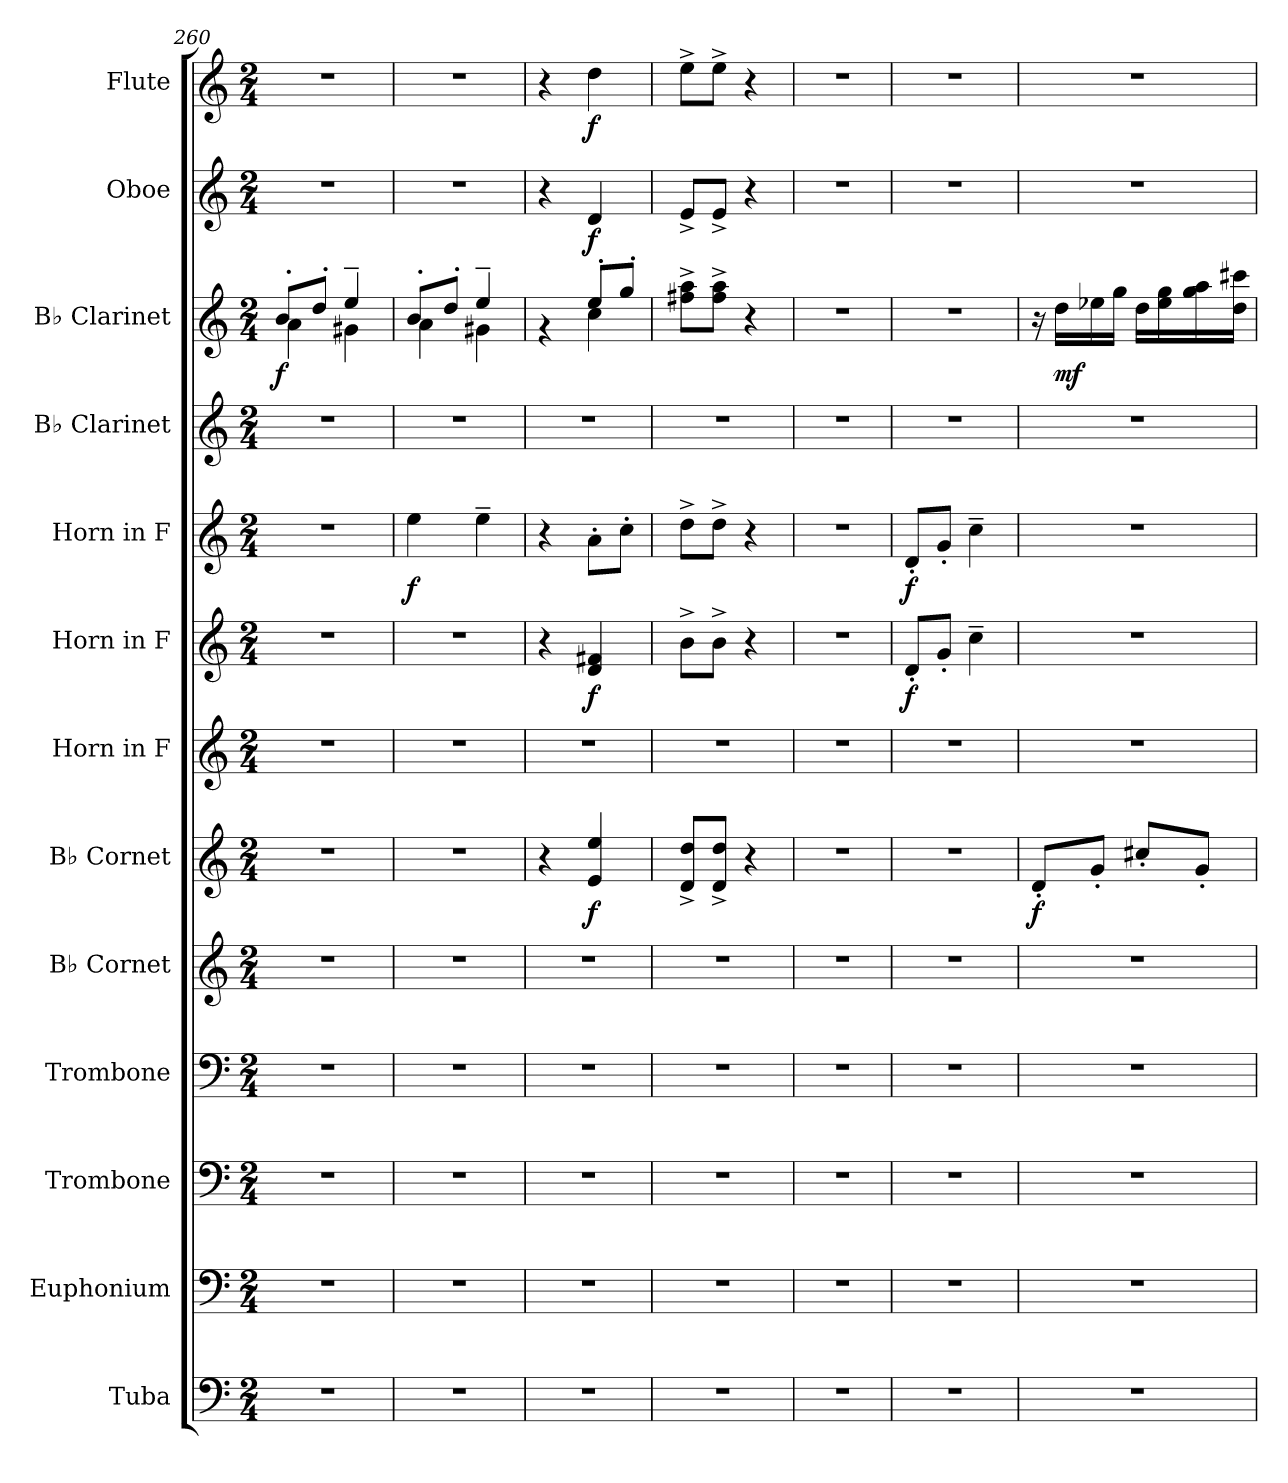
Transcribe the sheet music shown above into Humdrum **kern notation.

**kern	**kern	**kern	**kern	**kern	**kern	**dynam	**kern	**kern	**dynam	**kern	**dynam	**kern	**kern	**dynam	**kern	**dynam	**kern	**dynam
*part13	*part12	*part11	*part10	*part9	*part8	*part8	*part7	*part6	*part6	*part5	*part5	*part4	*part3	*part3	*part2	*part2	*part1	*part1
*staff13	*staff12	*staff11	*staff10	*staff9	*staff8	*staff8	*staff7	*staff6	*staff6	*staff5	*staff5	*staff4	*staff3	*staff3	*staff2	*staff2	*staff1	*staff1
*I"Tuba	*I"Euphonium	*I"Trombone	*I"Trombone	*I"B♭ Cornet	*I"B♭ Cornet	*	*I"Horn in F	*I"Horn in F	*	*I"Horn in F	*	*I"B♭ Clarinet	*I"B♭ Clarinet	*	*I"Oboe	*	*I"Flute	*
*I'Tba.	*I'Euph.	*I'Tbn.	*I'Tbn.	*I'B♭ Cnt.	*I'B♭ Cnt.	*	*	*	*	*	*	*I'B♭ Cl.	*I'B♭ Cl.	*	*I'Ob.	*	*I'Fl.	*
*clefF4	*clefF4	*clefF4	*clefF4	*clefG2	*clefG2	*	*clefG2	*clefG2	*	*clefG2	*	*clefG2	*clefG2	*	*clefG2	*	*clefG2	*
*	*	*	*	*ITrd1c2	*ITrd1c2	*	*ITrd4c7	*ITrd4c7	*	*ITrd4c7	*	*ITrd1c2	*ITrd1c2	*	*	*	*	*
*k[]	*k[]	*k[]	*k[]	*k[b-e-]	*k[b-e-]	*	*k[b-]	*k[b-]	*	*k[b-]	*	*k[b-e-]	*k[b-e-]	*	*k[]	*	*k[]	*
*M2/4	*M2/4	*M2/4	*M2/4	*M2/4	*M2/4	*	*M2/4	*M2/4	*	*M2/4	*	*M2/4	*M2/4	*	*M2/4	*	*M2/4	*
=260	=260	=260	=260	=260	=260	=260	=260	=260	=260	=260	=260	=260	=260	=260	=260	=260	=260	=260
*	*	*	*	*	*	*	*	*	*	*	*	*	*^	*	*	*	*	*
!	!	!	!	!	!	!	!	!	!	!	!	!	!	!	!LO:DY:b	!	!	!	!
2r	2r	2r	2r	2r	2r	.	2r	2r	.	2r	.	2r	8a'/L	4g\	f	2r	.	2r	.
.	.	.	.	.	.	.	.	.	.	.	.	.	8cc'/J	.	.	.	.	.	.
.	.	.	.	.	.	.	.	.	.	.	.	.	4dd~/	4f#X\	.	.	.	.	.
=261	=261	=261	=261	=261	=261	=261	=261	=261	=261	=261	=261	=261	=261	=261	=261	=261	=261	=261	=261
!	!	!	!	!	!	!	!	!	!	!	!LO:DY:b	!	!	!	!	!	!	!	!
2r	2r	2r	2r	2r	2r	.	2r	2r	.	4a\	f	2r	8a'/L	4g\	.	2r	.	2r	.
.	.	.	.	.	.	.	.	.	.	.	.	.	8cc'/J	.	.	.	.	.	.
.	.	.	.	.	.	.	.	.	.	4a~\	.	.	4dd~/	4f#X\	.	.	.	.	.
!!LO:PB:g=z
=262	=262	=262	=262	=262	=262	=262	=262	=262	=262	=262	=262	=262	=262	=262	=262	=262	=262	=262	=262
2r	2r	2r	2r	2r	4r	.	2r	4r	.	4r	.	2r	4rg	4ryy	.	4r	.	4r	.
!	!	!	!	!	!	!LO:DY:b	!	!	!LO:DY:b	!	!	!	!	!	!	!	!LO:DY:b	!	!LO:DY:b
.	.	.	.	.	4d/ 4dd/	f	.	4G/ 4Bn/	f	8d'\L	.	.	8dd'/L	4b-\	.	4d/	f	4dd\	f
.	.	.	.	.	.	.	.	.	.	8f'\J	.	.	8ff'/J	.	.	.	.	.	.
*	*	*	*	*	*	*	*	*	*	*	*	*	*v	*v	*	*	*	*	*
=263	=263	=263	=263	=263	=263	=263	=263	=263	=263	=263	=263	=263	=263	=263	=263	=263	=263	=263
2r	2r	2r	2r	2r	8c/^ 8cc/^L	.	2r	8e^\L	.	8g^\L	.	2r	8een\^ 8gg\^L	.	8e^/L	.	8ee^\L	.
.	.	.	.	.	8c/^ 8cc/^J	.	.	8e^\J	.	8g^\J	.	.	8ee\^ 8gg\^J	.	8e^/J	.	8ee^\J	.
.	.	.	.	.	4r	.	.	4r	.	4r	.	.	4r	.	4r	.	4r	.
=264	=264	=264	=264	=264	=264	=264	=264	=264	=264	=264	=264	=264	=264	=264	=264	=264	=264	=264
2r	2r	2r	2r	2r	2r	.	2r	2r	.	2r	.	2r	2r	.	2r	.	2r	.
=265	=265	=265	=265	=265	=265	=265	=265	=265	=265	=265	=265	=265	=265	=265	=265	=265	=265	=265
!	!	!	!	!	!	!	!	!	!LO:DY:b	!	!LO:DY:b	!	!	!	!	!	!	!
2r	2r	2r	2r	2r	2r	.	2r	8G'/L	f	8G'/L	f	2r	2r	.	2r	.	2r	.
.	.	.	.	.	.	.	.	8c'/J	.	8c'/J	.	.	.	.	.	.	.	.
.	.	.	.	.	.	.	.	4f~\	.	4f~\	.	.	.	.	.	.	.	.
=266	=266	=266	=266	=266	=266	=266	=266	=266	=266	=266	=266	=266	=266	=266	=266	=266	=266	=266
!	!	!	!	!	!	!LO:DY:b	!	!	!	!	!	!	!	!	!	!	!	!
2r	2r	2r	2r	2r	8c'/L	f	2r	2r	.	2r	.	2r	16r	.	2r	.	2r	.
!	!	!	!	!	!	!	!	!	!	!	!	!	!	!LO:DY:b	!	!	!	!
.	.	.	.	.	.	.	.	.	.	.	.	.	16cc\LL	mf	.	.	.	.
.	.	.	.	.	8f'/J	.	.	.	.	.	.	.	16dd-X\	.	.	.	.	.
.	.	.	.	.	.	.	.	.	.	.	.	.	16ff\JJ	.	.	.	.	.
.	.	.	.	.	8bn'/L	.	.	.	.	.	.	.	16cc\LL	.	.	.	.	.
.	.	.	.	.	.	.	.	.	.	.	.	.	16dd-\ 16ff\	.	.	.	.	.
.	.	.	.	.	8f'/J	.	.	.	.	.	.	.	16ff\ 16gg\	.	.	.	.	.
.	.	.	.	.	.	.	.	.	.	.	.	.	16cc\ 16bbn\JJ	.	.	.	.	.
=	=	=	=	=	=	=	=	=	=	=	=	=	=	=	=	=	=	=
*-	*-	*-	*-	*-	*-	*-	*-	*-	*-	*-	*-	*-	*-	*-	*-	*-	*-	*-
